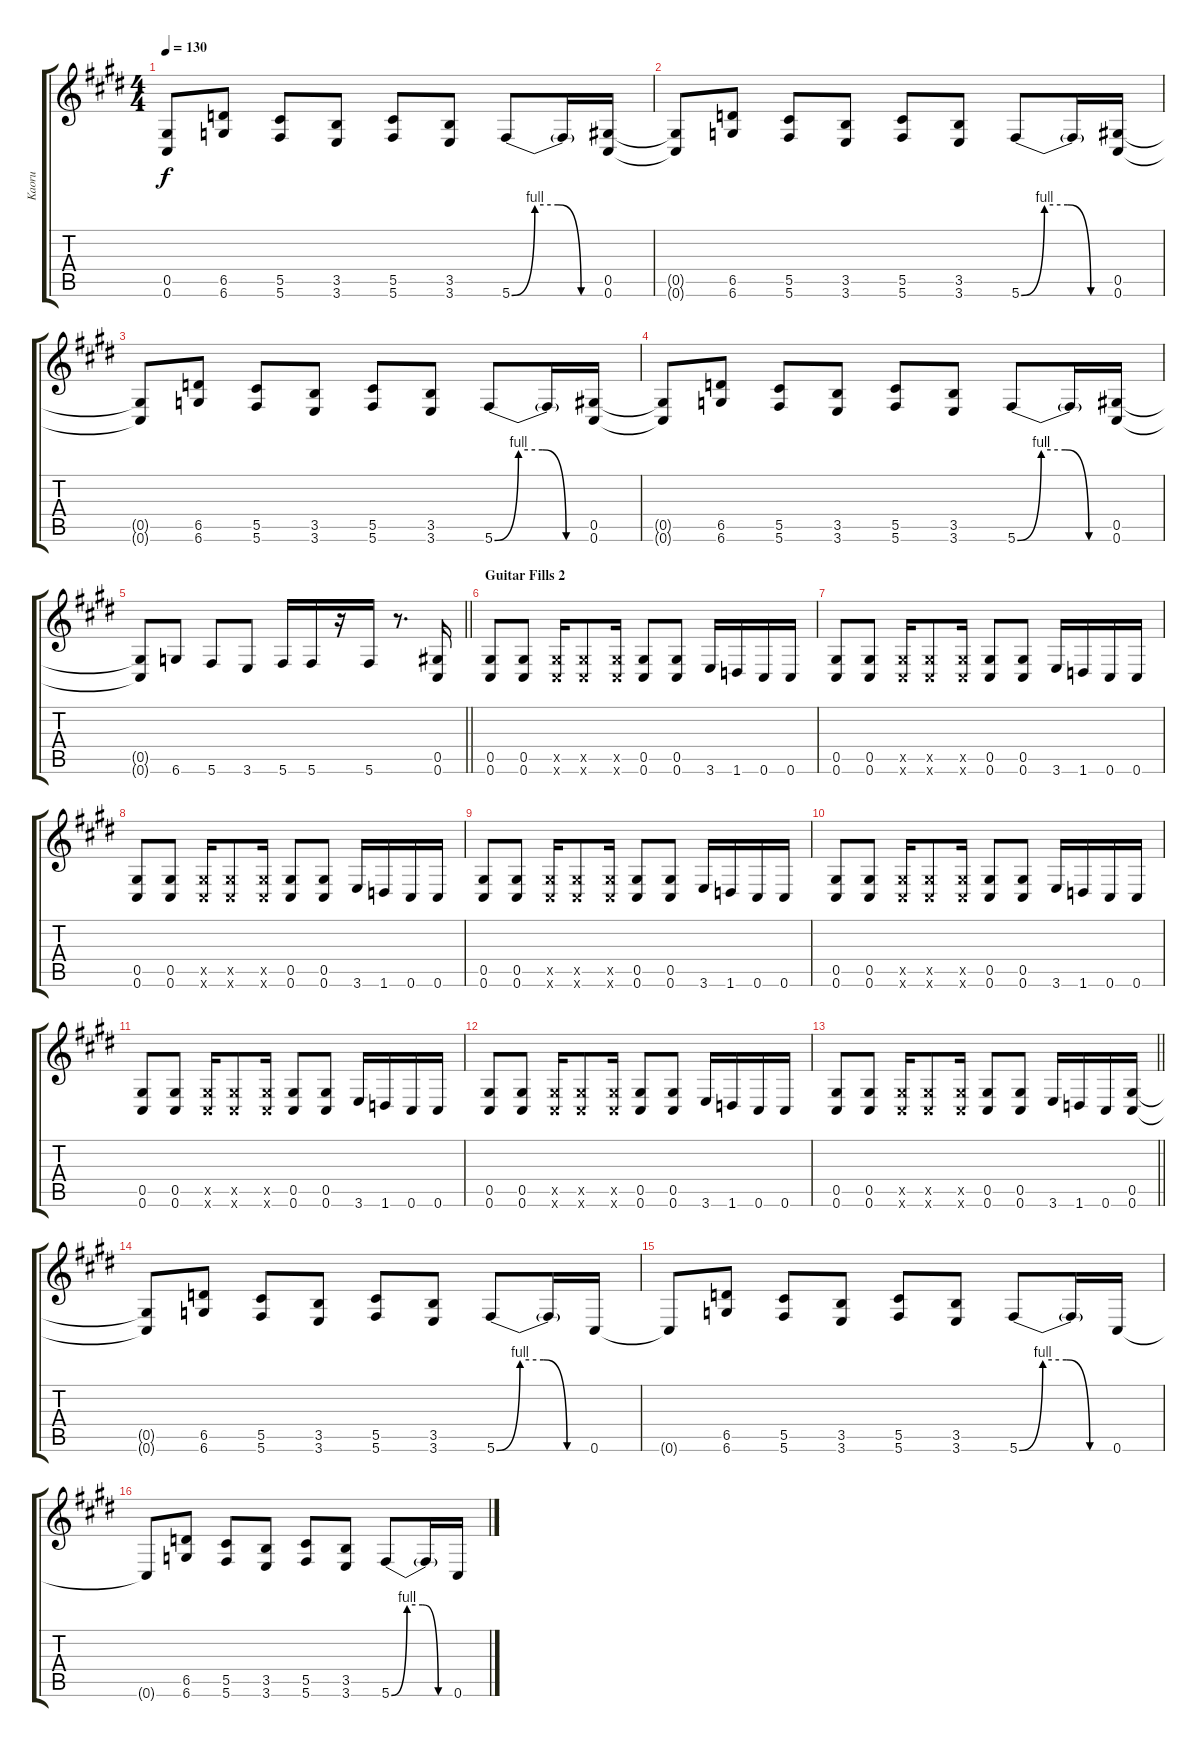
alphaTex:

\track ("Kaoru" "Kaoru") {instrument distortionguitar}
\staff {score tabs}
\tuning (Eb4 Bb3 Gb3 Db3 Ab2 Db2) {hide}
\ts (4 4)
\tempo 130
\clef g2
\ks e
(0.5{t} 0.6{t}).8{dy f} (6.5 6.6).8 (5.5 5.6).8 (3.5 3.6).8 (5.5 5.6).8 (3.5 3.6).8 5.6{be (custom 0 0 15 4 30 4 45 0 60 0)}.8 5.6{t}.16 (0.5 0.6).16 |
(0.5{t} 0.6{t}).8 (6.5 6.6).8 (5.5 5.6).8 (3.5 3.6).8 (5.5 5.6).8 (3.5 3.6).8 5.6{be (custom 0 0 15 4 30 4 45 0 60 0)}.8 5.6{t}.16 (0.5 0.6).16 |
(0.5{t} 0.6{t}).8 (6.5 6.6).8 (5.5 5.6).8 (3.5 3.6).8 (5.5 5.6).8 (3.5 3.6).8 5.6{be (custom 0 0 15 4 30 4 45 0 60 0)}.8 5.6{t}.16 (0.5 0.6).16 |
(0.5{t} 0.6{t}).8 (6.5 6.6).8 (5.5 5.6).8 (3.5 3.6).8 (5.5 5.6).8 (3.5 3.6).8 5.6{be (custom 0 0 15 4 30 4 45 0 60 0)}.8 5.6{t}.16 (0.5 0.6).16 |
\barLineRight lightlight
(0.5{t} 0.6{t}).8 6.6.8 5.6.8 3.6.8 5.6.16 5.6.16 r.16 5.6.16 r.8{d} (0.5 0.6).16 |
\section ("" "Guitar Fills 2")
(0.5 0.6).8 (0.5 0.6).8 (0.5{x} 0.6{x}).16 (0.5{x} 0.6{x}).8 (0.5{x} 0.6{x}).16 (0.5 0.6).8 (0.5 0.6).8 3.6.16 1.6.16 0.6.16 0.6.16 |
(0.5 0.6).8 (0.5 0.6).8 (0.5{x} 0.6{x}).16 (0.5{x} 0.6{x}).8 (0.5{x} 0.6{x}).16 (0.5 0.6).8 (0.5 0.6).8 3.6.16 1.6.16 0.6.16 0.6.16 |
(0.5 0.6).8 (0.5 0.6).8 (0.5{x} 0.6{x}).16 (0.5{x} 0.6{x}).8 (0.5{x} 0.6{x}).16 (0.5 0.6).8 (0.5 0.6).8 3.6.16 1.6.16 0.6.16 0.6.16 |
(0.5 0.6).8 (0.5 0.6).8 (0.5{x} 0.6{x}).16 (0.5{x} 0.6{x}).8 (0.5{x} 0.6{x}).16 (0.5 0.6).8 (0.5 0.6).8 3.6.16 1.6.16 0.6.16 0.6.16 |
(0.5 0.6).8 (0.5 0.6).8 (0.5{x} 0.6{x}).16 (0.5{x} 0.6{x}).8 (0.5{x} 0.6{x}).16 (0.5 0.6).8 (0.5 0.6).8 3.6.16 1.6.16 0.6.16 0.6.16 |
(0.5 0.6).8 (0.5 0.6).8 (0.5{x} 0.6{x}).16 (0.5{x} 0.6{x}).8 (0.5{x} 0.6{x}).16 (0.5 0.6).8 (0.5 0.6).8 3.6.16 1.6.16 0.6.16 0.6.16 |
(0.5 0.6).8 (0.5 0.6).8 (0.5{x} 0.6{x}).16 (0.5{x} 0.6{x}).8 (0.5{x} 0.6{x}).16 (0.5 0.6).8 (0.5 0.6).8 3.6.16 1.6.16 0.6.16 0.6.16 |
\barLineRight lightlight
(0.5 0.6).8 (0.5 0.6).8 (0.5{x} 0.6{x}).16 (0.5{x} 0.6{x}).8 (0.5{x} 0.6{x}).16 (0.5 0.6).8 (0.5 0.6).8 3.6.16 1.6.16 0.6.16 (0.5 0.6).16 |
(0.5{t} 0.6{t}).8 (6.5 6.6).8 (5.5 5.6).8 (3.5 3.6).8 (5.5 5.6).8 (3.5 3.6).8 5.6{be (custom 0 0 15 4 30 4 45 0 60 0)}.8 5.6{t}.16 0.6.16 |
0.6{t}.8 (6.5 6.6).8 (5.5 5.6).8 (3.5 3.6).8 (5.5 5.6).8 (3.5 3.6).8 5.6{be (custom 0 0 15 4 30 4 45 0 60 0)}.8 5.6{t}.16 0.6.16 |
0.6{t}.8 (6.5 6.6).8 (5.5 5.6).8 (3.5 3.6).8 (5.5 5.6).8 (3.5 3.6).8 5.6{be (custom 0 0 15 4 30 4 45 0 60 0)}.8 5.6{t}.16 0.6.16
